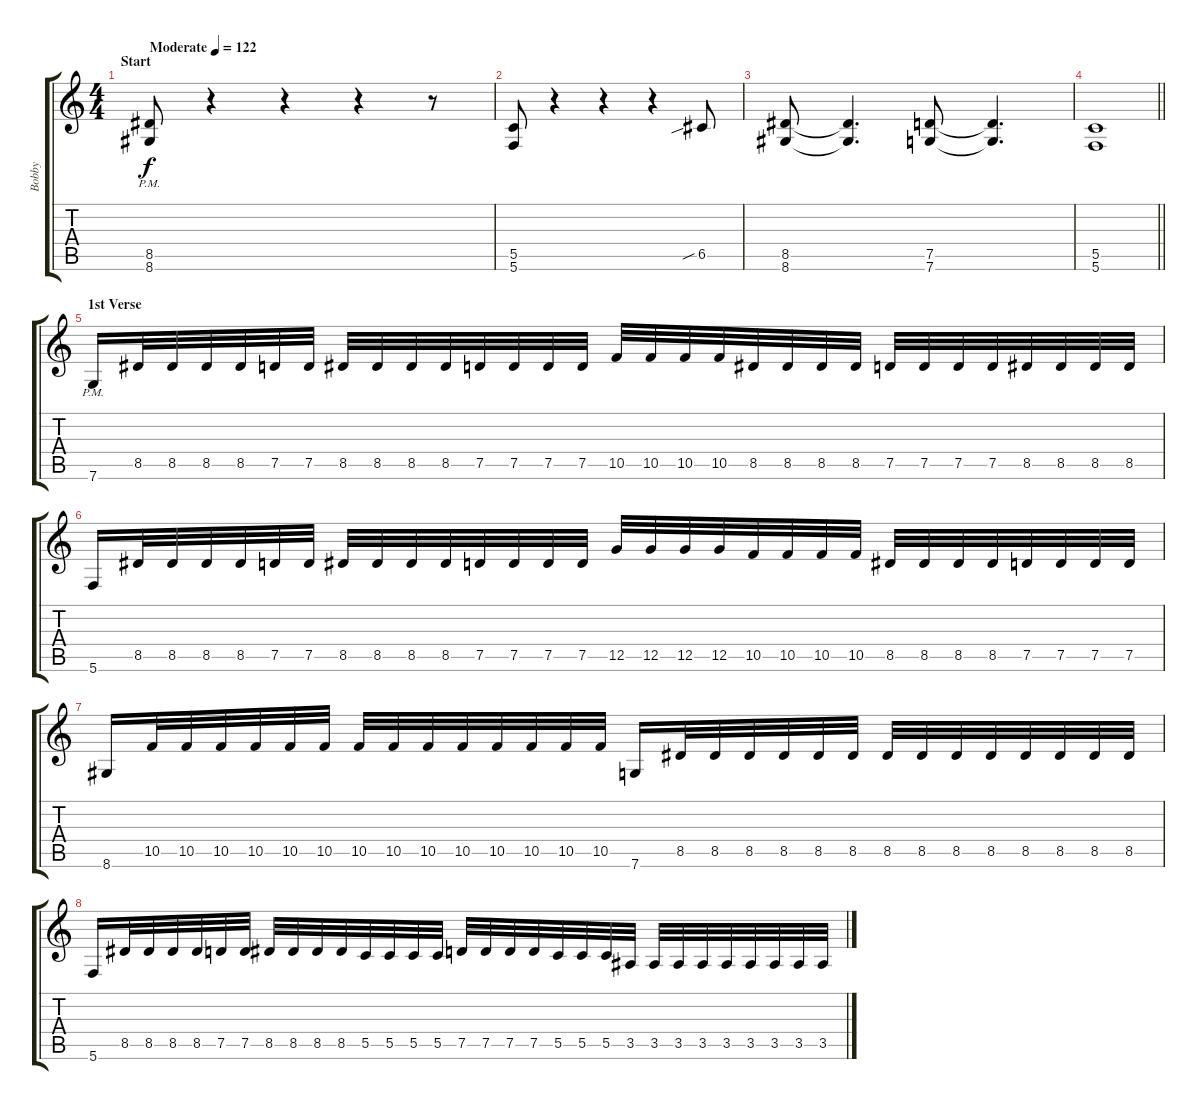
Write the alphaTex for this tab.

\track ("Bobby" "Bobby") {instrument distortionguitar}
\staff {score tabs}
\tuning (D4 A3 F3 C3 G2 C2) {hide}
\ts (4 4)
\section ("" "Start")
\tempo (122 "Moderate")
\clef g2
\ks c
(8.5{pm} 8.6{pm}).8{dy f instrument distortionguitar} r.4 r.4 r.4 r.8 |
(5.5 5.6).8 r.4 r.4 r.4 6.5{sib}.8 |
(8.5 8.6).8 (8.5{t} 8.6{t}).4{d} (7.5 7.6).8 (7.5{t} 7.6{t}).4{d} |
\barLineRight lightlight
(5.5 5.6).1 |
\section ("" "1st Verse")
7.6{pm}.16 8.5.32 8.5.32 8.5.32 8.5.32 7.5.32 7.5.32 8.5.32 8.5.32 8.5.32 8.5.32 7.5.32 7.5.32 7.5.32 7.5.32 10.5.32 10.5.32 10.5.32 10.5.32 8.5.32 8.5.32 8.5.32 8.5.32 7.5.32 7.5.32 7.5.32 7.5.32 8.5.32 8.5.32 8.5.32 8.5.32 |
5.6.16 8.5.32 8.5.32 8.5.32 8.5.32 7.5.32 7.5.32 8.5.32 8.5.32 8.5.32 8.5.32 7.5.32 7.5.32 7.5.32 7.5.32 12.5.32 12.5.32 12.5.32 12.5.32 10.5.32 10.5.32 10.5.32 10.5.32 8.5.32 8.5.32 8.5.32 8.5.32 7.5.32 7.5.32 7.5.32 7.5.32 |
8.6.16 10.5.32 10.5.32 10.5.32 10.5.32 10.5.32 10.5.32 10.5.32 10.5.32 10.5.32 10.5.32 10.5.32 10.5.32 10.5.32 10.5.32 7.6.16 8.5.32 8.5.32 8.5.32 8.5.32 8.5.32 8.5.32 8.5.32 8.5.32 8.5.32 8.5.32 8.5.32 8.5.32 8.5.32 8.5.32 |
5.6.16 8.5.32 8.5.32 8.5.32 8.5.32 7.5.32 7.5.32 8.5.32 8.5.32 8.5.32 8.5.32 5.5.32 5.5.32 5.5.32 5.5.32 7.5.32 7.5.32 7.5.32 7.5.32 5.5.32 5.5.32 5.5.32 3.5.32 3.5.32 3.5.32 3.5.32 3.5.32 3.5.32 3.5.32 3.5.32 3.5.32
